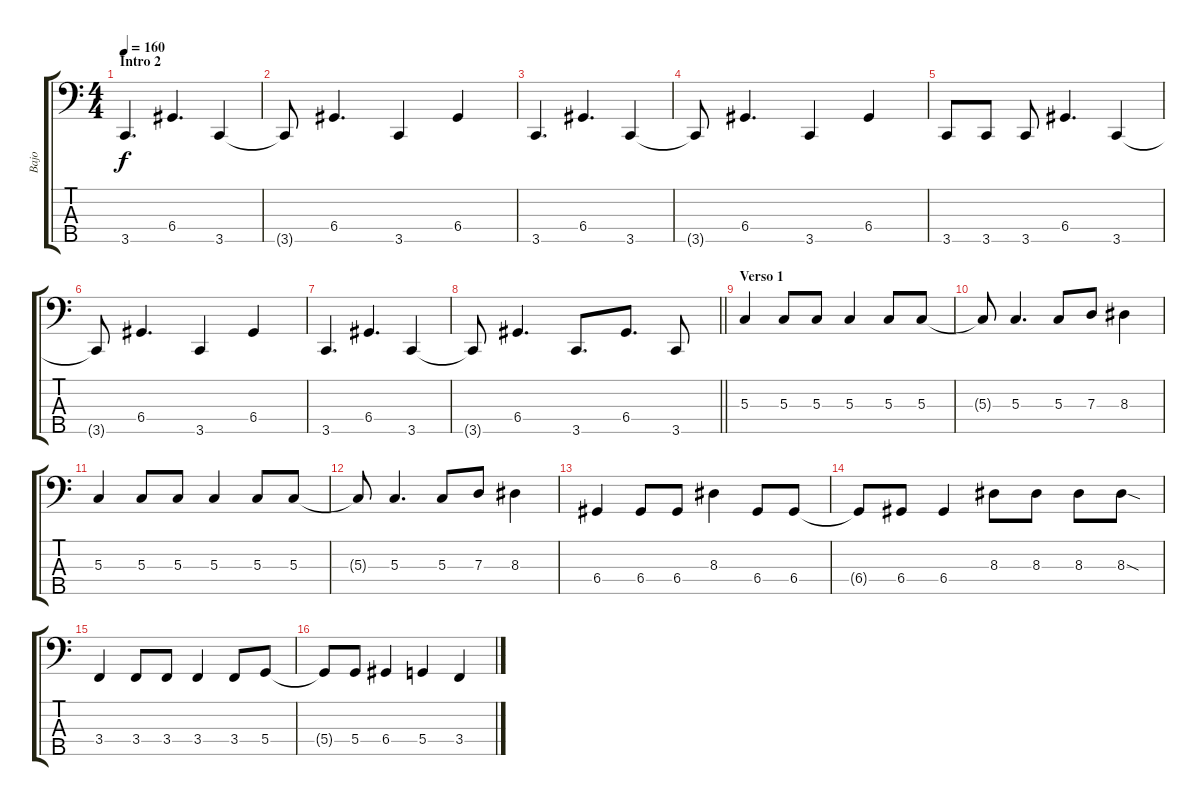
\track ("Bajo" "Bajo") {instrument electricbassfinger}
\staff {score tabs}
\tuning (F2 C2 G1 D1 A0) {hide}
\ts (4 4)
\section ("" "Intro 2")
\tempo 160
\clef f4
\ks c
3.5.4{d dy f} 6.4.4{d} 3.5.4 |
3.5{t}.8 6.4.4{d} 3.5.4 6.4.4 |
3.5.4{d} 6.4.4{d} 3.5.4 |
3.5{t}.8 6.4.4{d} 3.5.4 6.4.4 |
3.5.8 3.5.8 3.5.8 6.4.4{d} 3.5.4 |
3.5{t}.8 6.4.4{d} 3.5.4 6.4.4 |
3.5.4{d} 6.4.4{d} 3.5.4 |
\barLineRight lightlight
3.5{t}.8 6.4.4{d} 3.5.8{d} 6.4.8{d} 3.5.8 |
\section ("" "Verso 1")
5.3.4 5.3.8 5.3.8 5.3.4 5.3.8 5.3.8 |
5.3{t}.8 5.3.4{d} 5.3.8 7.3.8 8.3.4 |
5.3.4 5.3.8 5.3.8 5.3.4 5.3.8 5.3.8 |
5.3{t}.8 5.3.4{d} 5.3.8 7.3.8 8.3.4 |
6.4.4 6.4.8 6.4.8 8.3.4 6.4.8 6.4.8 |
6.4{t}.8 6.4.8 6.4.4 8.3.8 8.3.8 8.3.8 8.3{sod}.8 |
3.4.4 3.4.8 3.4.8 3.4.4 3.4.8 5.4.8 |
5.4{t}.8 5.4.8 6.4.4 5.4.4 3.4.4
